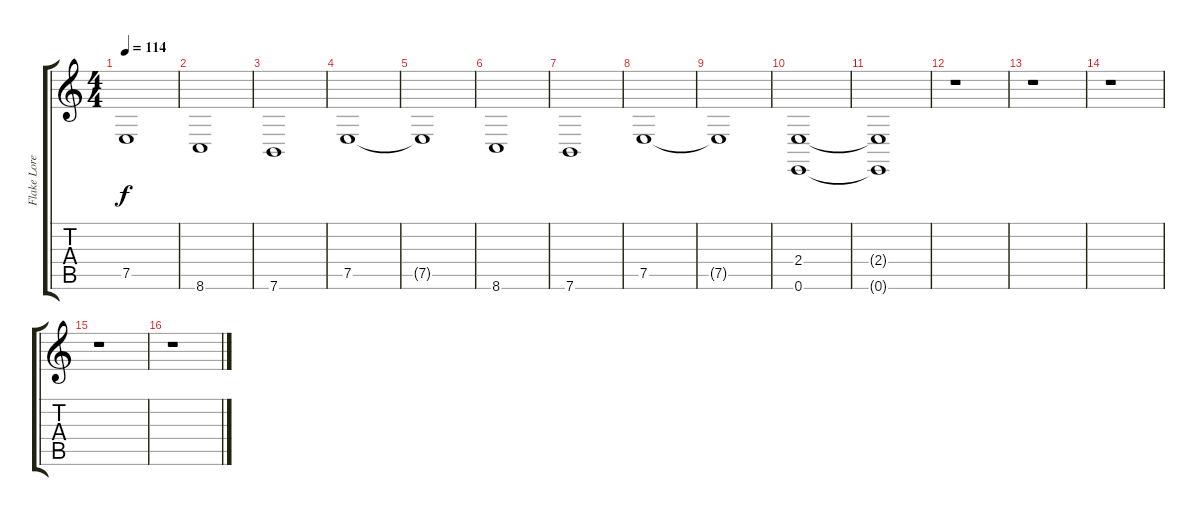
\track ("Flake Lorenz [Keyboard]" "Flake Lore") {instrument synthstrings1}
\staff {score tabs}
\tuning (E4 B3 G3 D3 A2 E2) {hide}
\ts (4 4)
\tempo 114
\clef g2
\ks c
7.5{t}.1{dy f} |
8.6.1 |
7.6.1 |
7.5.1 |
7.5{t}.1 |
8.6.1 |
7.6.1 |
7.5.1 |
7.5{t}.1 |
(2.4 0.6).1{volume 16} |
(2.4{t} 0.6{t}).1 |
r.1 |
r.1 |
r.1 |
r.1 |
r.1{volume 11}
